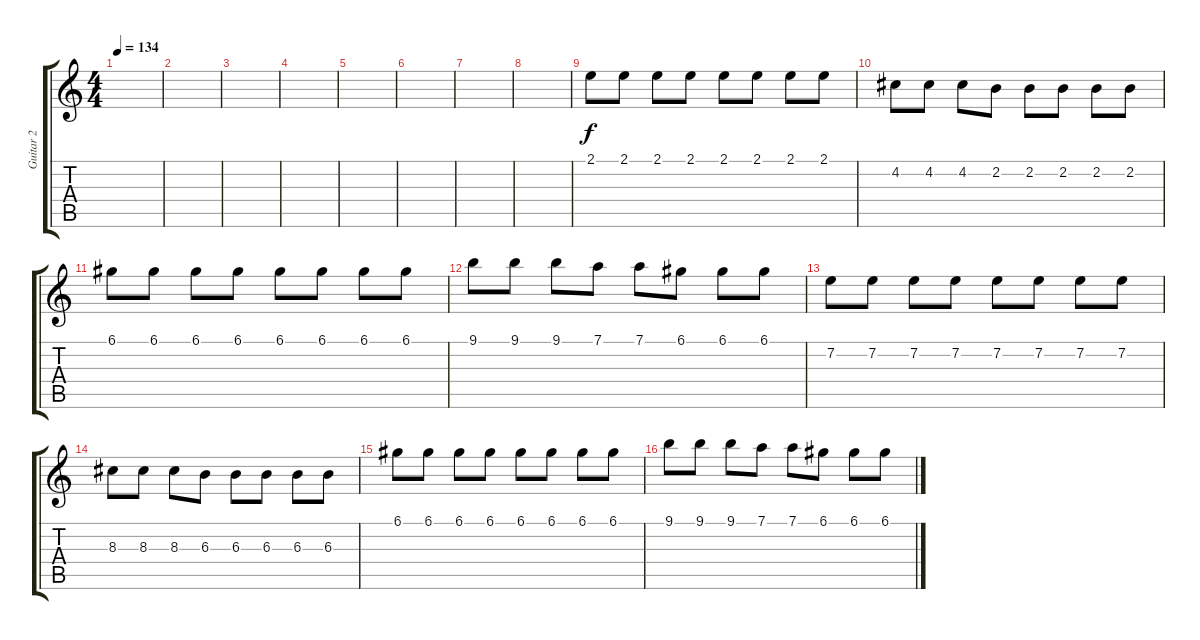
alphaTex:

\track ("Guitar 2" "Guitar 2") {instrument distortionguitar}
\staff {score tabs}
\tuning (D4 A3 F3 C3 G2 D2) {hide}
\ts (4 4)
\tempo 134
\clef g2
\ks c
|
|
|
|
|
|
|
|
2.1.8{volume 13} 2.1.8 2.1.8 2.1.8 2.1.8 2.1.8 2.1.8 2.1.8 |
4.2.8 4.2.8 4.2.8 2.2.8 2.2.8 2.2.8 2.2.8 2.2.8 |
6.1.8 6.1.8 6.1.8 6.1.8 6.1.8 6.1.8 6.1.8 6.1.8 |
9.1.8 9.1.8 9.1.8 7.1.8 7.1.8 6.1.8 6.1.8 6.1.8 |
7.2.8 7.2.8 7.2.8 7.2.8 7.2.8 7.2.8 7.2.8 7.2.8 |
8.3.8 8.3.8 8.3.8 6.3.8 6.3.8 6.3.8 6.3.8 6.3.8 |
6.1.8 6.1.8 6.1.8 6.1.8 6.1.8 6.1.8 6.1.8 6.1.8 |
9.1.8 9.1.8 9.1.8 7.1.8 7.1.8 6.1.8 6.1.8 6.1.8
